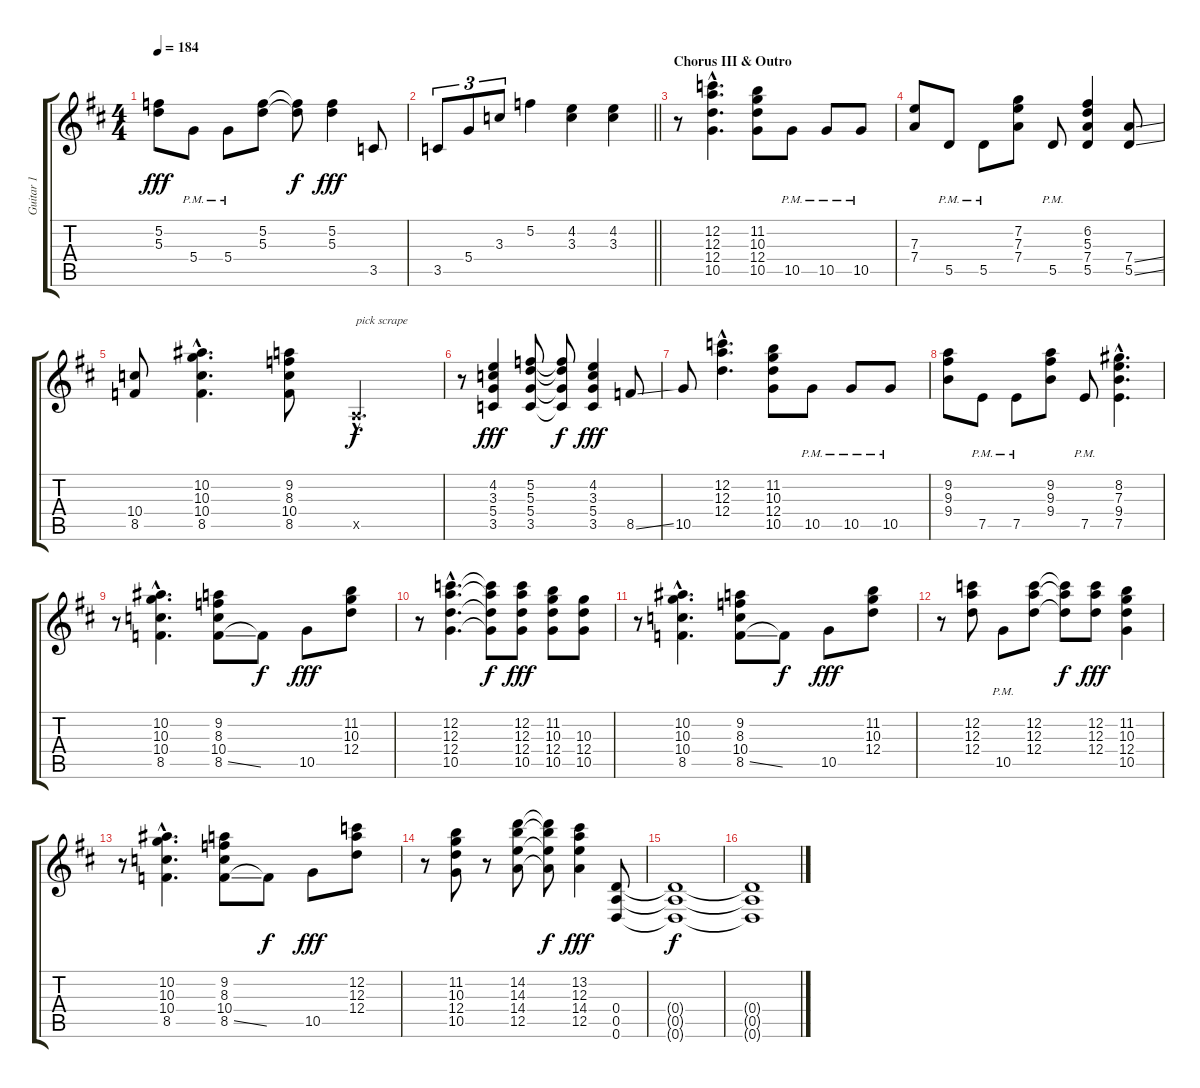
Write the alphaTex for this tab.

\track ("Guitar 1" "Guitar 1") {instrument electricguitarclean}
\staff {score tabs}
\tuning (D4 C4 A3 D3 A2 D2) {hide}
\ts (4 4)
\tempo 184
\clef g2
\ks d
(5.2 5.3).8{dy fff} 5.4{pm}.8 5.4{pm}.8 (5.2 5.3).8 (5.2{t} 5.3{t}).8{dy f} (5.2 5.3).4{dy fff} 3.5.8 |
\barLineRight lightlight
3.5.8{tu (3 2)} 5.4.8{tu (3 2)} 3.3.8{tu (3 2)} 5.2.4 (4.2 3.3).4 (4.2 3.3).4 |
\section ("" "Chorus III & Outro")
r.8 (12.2{hac} 12.3{hac} 12.4{hac} 10.5{hac}).4{d} (11.2 10.3 12.4 10.5).8 10.5{pm}.8 10.5{pm}.8 10.5{pm}.8 |
(7.3 7.4).8 5.5{pm}.8 5.5{pm}.8 (7.2 7.3 7.4).8 5.5{pm}.8 (6.2 5.3 7.4 5.5).4 (7.4{ss} 5.5{ss}).8 |
(10.4 8.5).8 (10.2{hac} 10.3{hac} 10.4{hac} 8.5{hac}).4{d} (9.2 8.3 10.4 8.5).8 0.5{hac x}.4{d txt "pick scrape" dy f} |
r.8 (4.2 3.3 5.4 3.5).4{dy fff} (5.2 5.3 5.4 3.5).8 (5.2{t} 5.3{t} 5.4{t} 3.5{t}).8{dy f} (4.2 3.3 5.4 3.5).4{dy fff} 8.5{ss}.8 |
10.5.8 (12.2{hac} 12.3{hac} 12.4{hac}).4{d} (11.2 10.3 12.4 10.5).8 10.5{pm}.8 10.5{pm}.8 10.5{pm}.8 |
(9.2 9.3 9.4).8 7.5{pm}.8 7.5{pm}.8 (9.2 9.3 9.4).8 7.5{pm}.8 (8.2{hac} 7.3{hac} 9.4{hac} 7.5{hac}).4{d} |
r.8 (10.2{hac} 10.3{hac} 10.4{hac} 8.5{hac}).4{d} (9.2 8.3 10.4 8.5{ss}).8 8.5{t}.8{dy f} 10.5.8{dy fff} (11.2 10.3 12.4).8 |
r.8 (12.2{hac} 12.3{hac} 12.4{hac} 10.5{hac}).4{d} (12.2{t} 12.3{t} 12.4{t} 10.5{t}).8{dy f} (12.2 12.3 12.4 10.5).8{dy fff} (11.2 10.3 12.4 10.5).8 (10.3 12.4 10.5).8 |
r.8 (10.2{hac} 10.3{hac} 10.4{hac} 8.5{hac}).4{d} (9.2 8.3 10.4 8.5{ss}).8 8.5{t}.8{dy f} 10.5.8{dy fff} (11.2 10.3 12.4).8 |
r.8 (12.2 12.3 12.4).8 10.5{pm}.8 (12.2 12.3 12.4).8 (12.2{t} 12.3{t} 12.4{t}).8{dy f} (12.2 12.3 12.4).8{dy fff} (11.2 10.3 12.4 10.5).4 |
r.8 (10.2{hac} 10.3{hac} 10.4{hac} 8.5{hac}).4{d} (9.2 8.3 10.4 8.5{ss}).8 8.5{t}.8{dy f} 10.5.8{dy fff} (12.2 12.3 12.4).8 |
r.8 (11.2 10.3 12.4 10.5).8 r.8 (14.2 14.3 14.4 12.5).8 (14.2{t} 14.3{t} 14.4{t} 12.5{t}).8{dy f} (13.2 12.3 14.4 12.5).4{dy fff} (0.4 0.5 0.6).8 |
(0.4{t} 0.5{t} 0.6{t}).1{dy f} |
(0.4{t} 0.5{t} 0.6{t}).1
